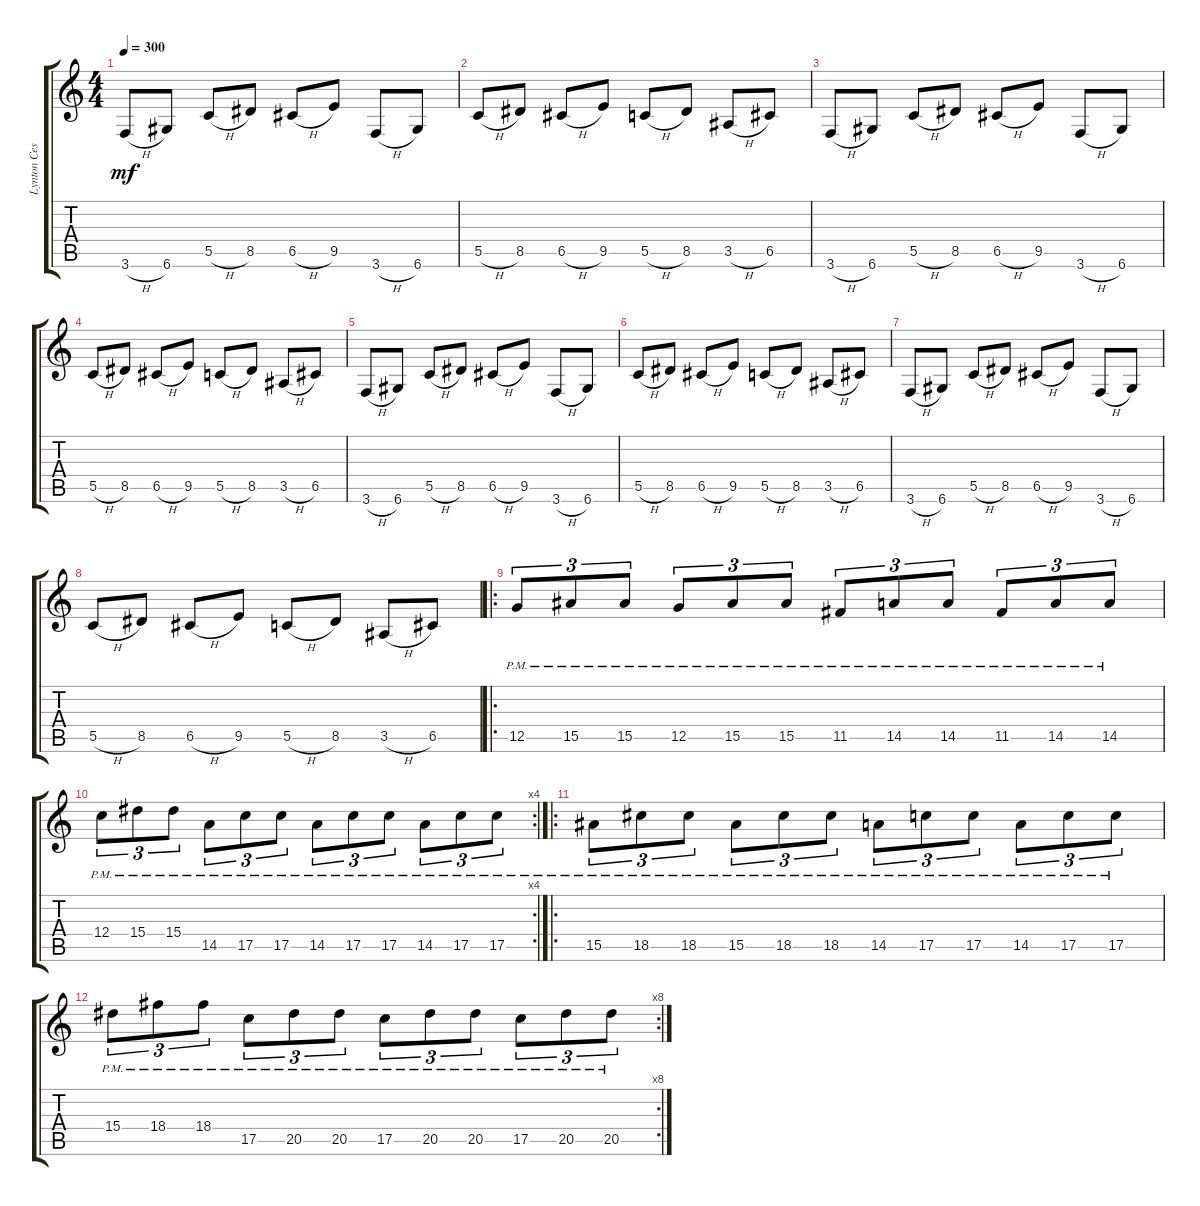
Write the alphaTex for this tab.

\track ("Lynton Cessford" "Lynton Ces") {instrument distortionguitar}
\staff {score tabs}
\tuning (D4 A3 F3 C3 G2 D2) {hide}
\ts (4 4)
\tempo 300
\clef g2
\ks c
3.6{h}.8{dy mf} 6.6.8 5.5{h}.8 8.5.8 6.5{h}.8 9.5.8 3.6{h}.8 6.6.8 |
5.5{h}.8 8.5.8 6.5{h}.8 9.5.8 5.5{h}.8 8.5.8 3.5{h}.8 6.5.8 |
3.6{h}.8 6.6.8 5.5{h}.8 8.5.8 6.5{h}.8 9.5.8 3.6{h}.8 6.6.8 |
5.5{h}.8 8.5.8 6.5{h}.8 9.5.8 5.5{h}.8 8.5.8 3.5{h}.8 6.5.8 |
3.6{h}.8 6.6.8 5.5{h}.8 8.5.8 6.5{h}.8 9.5.8 3.6{h}.8 6.6.8 |
5.5{h}.8 8.5.8 6.5{h}.8 9.5.8 5.5{h}.8 8.5.8 3.5{h}.8 6.5.8 |
3.6{h}.8 6.6.8 5.5{h}.8 8.5.8 6.5{h}.8 9.5.8 3.6{h}.8 6.6.8 |
5.5{h}.8 8.5.8 6.5{h}.8 9.5.8 5.5{h}.8 8.5.8 3.5{h}.8 6.5.8 |
\ro
12.5{pm}.8{tu (3 2)} 15.5{pm}.8{tu (3 2)} 15.5{pm}.8{tu (3 2)} 12.5{pm}.8{tu (3 2)} 15.5{pm}.8{tu (3 2)} 15.5{pm}.8{tu (3 2)} 11.5{pm}.8{tu (3 2)} 14.5{pm}.8{tu (3 2)} 14.5{pm}.8{tu (3 2)} 11.5{pm}.8{tu (3 2)} 14.5{pm}.8{tu (3 2)} 14.5{pm}.8{tu (3 2)} |
\rc 4
12.4{pm}.8{tu (3 2)} 15.4{pm}.8{tu (3 2)} 15.4{pm}.8{tu (3 2)} 14.5{pm}.8{tu (3 2)} 17.5{pm}.8{tu (3 2)} 17.5{pm}.8{tu (3 2)} 14.5{pm}.8{tu (3 2)} 17.5{pm}.8{tu (3 2)} 17.5{pm}.8{tu (3 2)} 14.5{pm}.8{tu (3 2)} 17.5{pm}.8{tu (3 2)} 17.5{pm}.8{tu (3 2)} |
\ro
15.5{pm}.8{tu (3 2)} 18.5{pm}.8{tu (3 2)} 18.5{pm}.8{tu (3 2)} 15.5{pm}.8{tu (3 2)} 18.5{pm}.8{tu (3 2)} 18.5{pm}.8{tu (3 2)} 14.5{pm}.8{tu (3 2)} 17.5{pm}.8{tu (3 2)} 17.5{pm}.8{tu (3 2)} 14.5{pm}.8{tu (3 2)} 17.5{pm}.8{tu (3 2)} 17.5{pm}.8{tu (3 2)} |
\rc 8
15.4{pm}.8{tu (3 2)} 18.4{pm}.8{tu (3 2)} 18.4{pm}.8{tu (3 2)} 17.5{pm}.8{tu (3 2)} 20.5{pm}.8{tu (3 2)} 20.5{pm}.8{tu (3 2)} 17.5{pm}.8{tu (3 2)} 20.5{pm}.8{tu (3 2)} 20.5{pm}.8{tu (3 2)} 17.5{pm}.8{tu (3 2)} 20.5{pm}.8{tu (3 2)} 20.5{pm}.8{tu (3 2)}
